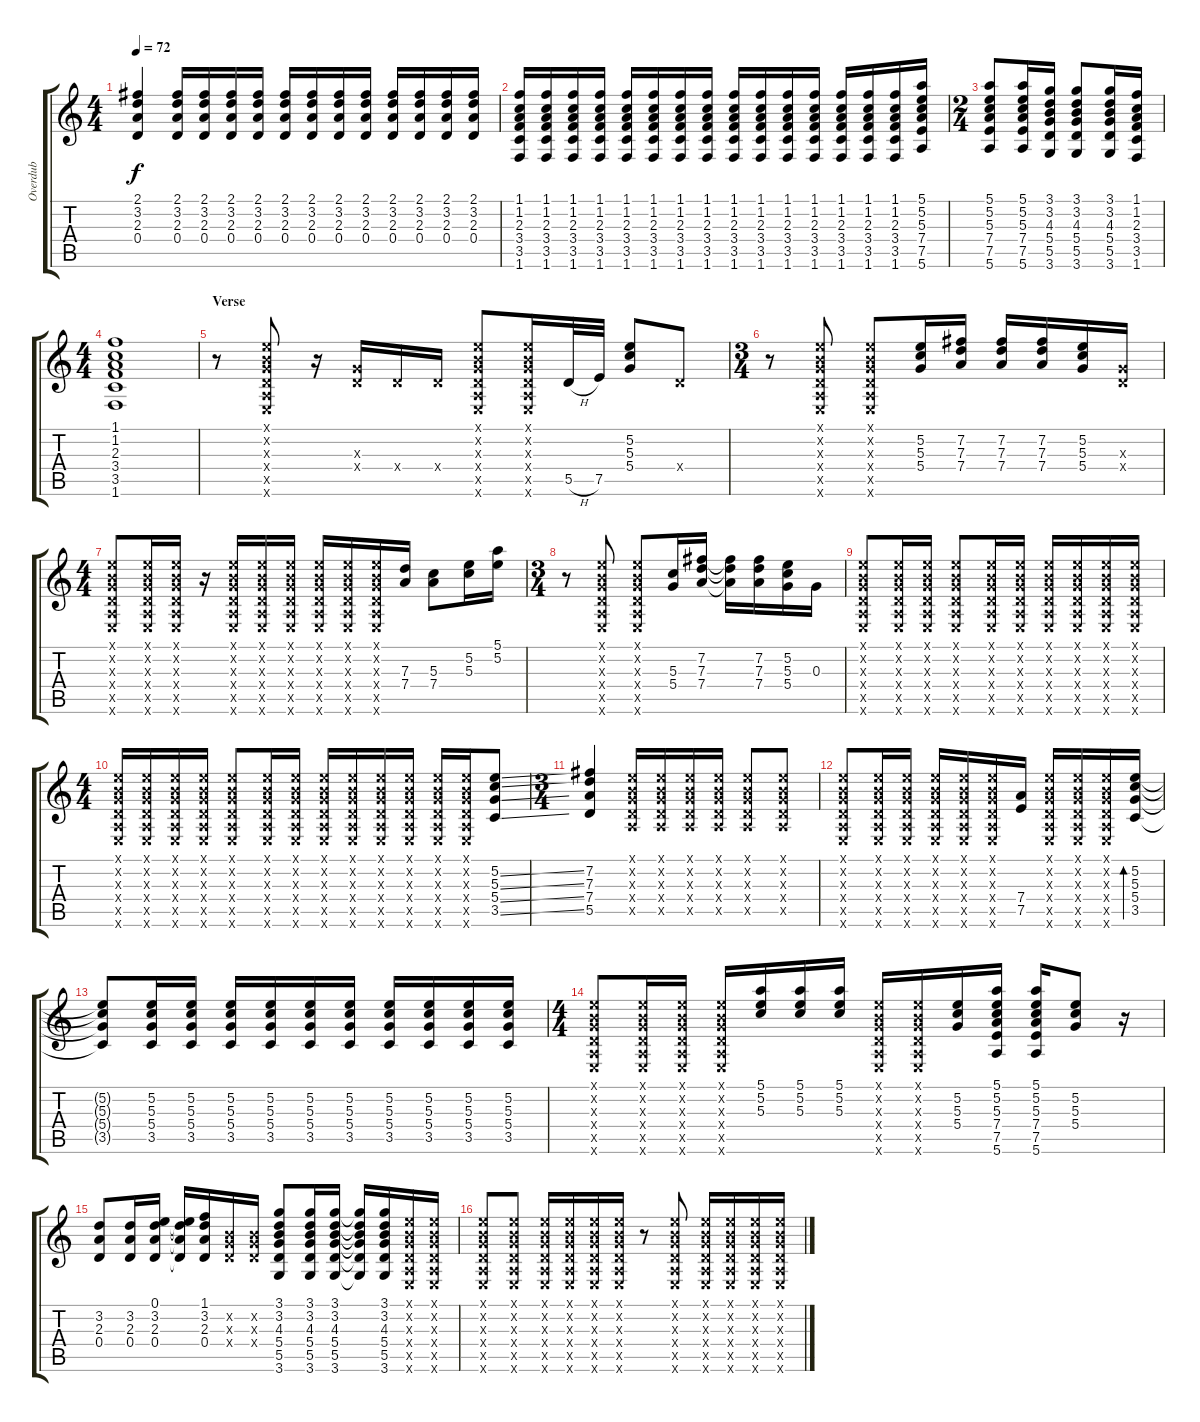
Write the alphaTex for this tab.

\track ("Overdub" "Overdub") {instrument electricguitarclean}
\staff {score tabs}
\tuning (E4 B3 G3 D3 A2 E2) {hide}
\ts (4 4)
\tempo 72
\clef g2
\ks c
(2.1 3.2 2.3 0.4).4{dy f} (2.1 3.2 2.3 0.4).16 (2.1 3.2 2.3 0.4).16 (2.1 3.2 2.3 0.4).16 (2.1 3.2 2.3 0.4).16 (2.1 3.2 2.3 0.4).16 (2.1 3.2 2.3 0.4).16 (2.1 3.2 2.3 0.4).16 (2.1 3.2 2.3 0.4).16 (2.1 3.2 2.3 0.4).16 (2.1 3.2 2.3 0.4).16 (2.1 3.2 2.3 0.4).16 (2.1 3.2 2.3 0.4).16 |
(1.1 1.2 2.3 3.4 3.5 1.6).16 (1.1 1.2 2.3 3.4 3.5 1.6).16 (1.1 1.2 2.3 3.4 3.5 1.6).16 (1.1 1.2 2.3 3.4 3.5 1.6).16 (1.1 1.2 2.3 3.4 3.5 1.6).16 (1.1 1.2 2.3 3.4 3.5 1.6).16 (1.1 1.2 2.3 3.4 3.5 1.6).16 (1.1 1.2 2.3 3.4 3.5 1.6).16 (1.1 1.2 2.3 3.4 3.5 1.6).16 (1.1 1.2 2.3 3.4 3.5 1.6).16 (1.1 1.2 2.3 3.4 3.5 1.6).16 (1.1 1.2 2.3 3.4 3.5 1.6).16 (1.1 1.2 2.3 3.4 3.5 1.6).16 (1.1 1.2 2.3 3.4 3.5 1.6).16 (1.1 1.2 2.3 3.4 3.5 1.6).16 (5.1 5.2 5.3 7.4 7.5 5.6).16 |
\ts (2 4)
(5.1 5.2 5.3 7.4 7.5 5.6).8 (5.1 5.2 5.3 7.4 7.5 5.6).16 (3.1 3.2 4.3 5.4 5.5 3.6).16 (3.1 3.2 4.3 5.4 5.5 3.6).8 (3.1 3.2 4.3 5.4 5.5 3.6).16 (1.1 1.2 2.3 3.4 3.5 1.6).16 |
\ts (4 4)
(1.1 1.2 2.3 3.4 3.5 1.6).1 |
\section ("" "Verse")
r.8 (0.1{x} 0.2{x} 0.3{x} 0.4{x} 0.5{x} 0.6{x}).8 r.16 (0.3{x} 0.4{x}).16 0.4{x}.16 0.4{x}.16 (0.1{x} 0.2{x} 0.3{x} 0.4{x} 0.5{x} 0.6{x}).8 (0.1{x} 0.2{x} 0.3{x} 0.4{x} 0.5{x} 0.6{x}).16 5.5{h}.32 7.5.32 (5.2 5.3 5.4).8 0.4{x}.8 |
\ts (3 4)
r.8 (0.1{x} 0.2{x} 0.3{x} 0.4{x} 0.5{x} 0.6{x}).8 (0.1{x} 0.2{x} 0.3{x} 0.4{x} 0.5{x} 0.6{x}).8 (5.2 5.3 5.4).16 (7.2 7.3 7.4).16 (7.2 7.3 7.4).16 (7.2 7.3 7.4).16 (5.2 5.3 5.4).16 (0.3{x} 0.4{x}).16 |
\ts (4 4)
(0.1{x} 0.2{x} 0.3{x} 0.4{x} 0.5{x} 0.6{x}).8 (0.1{x} 0.2{x} 0.3{x} 0.4{x} 0.5{x} 0.6{x}).16 (0.1{x} 0.2{x} 0.3{x} 0.4{x} 0.5{x} 0.6{x}).16 r.16 (0.1{x} 0.2{x} 0.3{x} 0.4{x} 0.5{x} 0.6{x}).16 (0.1{x} 0.2{x} 0.3{x} 0.4{x} 0.5{x} 0.6{x}).16 (0.1{x} 0.2{x} 0.3{x} 0.4{x} 0.5{x} 0.6{x}).16 (0.1{x} 0.2{x} 0.3{x} 0.4{x} 0.5{x} 0.6{x}).16 (0.1{x} 0.2{x} 0.3{x} 0.4{x} 0.5{x} 0.6{x}).16 (0.1{x} 0.2{x} 0.3{x} 0.4{x} 0.5{x} 0.6{x}).16 (7.3 7.4).16 (5.3 7.4).8 (5.2 5.3).16 (5.1 5.2).16 |
\ts (3 4)
r.8 (0.1{x} 0.2{x} 0.3{x} 0.4{x} 0.5{x} 0.6{x}).8 (0.1{x} 0.2{x} 0.3{x} 0.4{x} 0.5{x} 0.6{x}).8 (5.3 5.4).16 (7.2 7.3 7.4).16 (7.2{t} 7.3{t} 7.4{t}).16 (7.2 7.3 7.4).16 (5.2 5.3 5.4).16 0.3.16 |
(0.1{x} 0.2{x} 0.3{x} 0.4{x} 0.5{x} 0.6{x}).8 (0.1{x} 0.2{x} 0.3{x} 0.4{x} 0.5{x} 0.6{x}).16 (0.1{x} 0.2{x} 0.3{x} 0.4{x} 0.5{x} 0.6{x}).16 (0.1{x} 0.2{x} 0.3{x} 0.4{x} 0.5{x} 0.6{x}).8 (0.1{x} 0.2{x} 0.3{x} 0.4{x} 0.5{x} 0.6{x}).16 (0.1{x} 0.2{x} 0.3{x} 0.4{x} 0.5{x} 0.6{x}).16 (0.1{x} 0.2{x} 0.3{x} 0.4{x} 0.5{x} 0.6{x}).16 (0.1{x} 0.2{x} 0.3{x} 0.4{x} 0.5{x} 0.6{x}).16 (0.1{x} 0.2{x} 0.3{x} 0.4{x} 0.5{x} 0.6{x}).16 (0.1{x} 0.2{x} 0.3{x} 0.4{x} 0.5{x} 0.6{x}).16 |
\ts (4 4)
(0.1{x} 0.2{x} 0.3{x} 0.4{x} 0.5{x} 0.6{x}).16 (0.1{x} 0.2{x} 0.3{x} 0.4{x} 0.5{x} 0.6{x}).16 (0.1{x} 0.2{x} 0.3{x} 0.4{x} 0.5{x} 0.6{x}).16 (0.1{x} 0.2{x} 0.3{x} 0.4{x} 0.5{x} 0.6{x}).16 (0.1{x} 0.2{x} 0.3{x} 0.4{x} 0.5{x} 0.6{x}).8 (0.1{x} 0.2{x} 0.3{x} 0.4{x} 0.5{x} 0.6{x}).16 (0.1{x} 0.2{x} 0.3{x} 0.4{x} 0.5{x} 0.6{x}).16 (0.1{x} 0.2{x} 0.3{x} 0.4{x} 0.5{x} 0.6{x}).16 (0.1{x} 0.2{x} 0.3{x} 0.4{x} 0.5{x} 0.6{x}).16 (0.1{x} 0.2{x} 0.3{x} 0.4{x} 0.5{x} 0.6{x}).16 (0.1{x} 0.2{x} 0.3{x} 0.4{x} 0.5{x} 0.6{x}).16 (0.1{x} 0.2{x} 0.3{x} 0.4{x} 0.5{x} 0.6{x}).16 (0.1{x} 0.2{x} 0.3{x} 0.4{x} 0.5{x} 0.6{x}).16 (5.2{ss} 5.3{ss} 5.4{ss} 3.5{ss}).8 |
\ts (3 4)
(7.2 7.3 7.4 5.5).4 (0.1{x} 0.2{x} 0.3{x} 0.4{x} 0.5{x}).16 (0.1{x} 0.2{x} 0.3{x} 0.4{x} 0.5{x}).16 (0.1{x} 0.2{x} 0.3{x} 0.4{x} 0.5{x}).16 (0.1{x} 0.2{x} 0.3{x} 0.4{x} 0.5{x}).16 (0.1{x} 0.2{x} 0.3{x} 0.4{x} 0.5{x}).8 (0.1{x} 0.2{x} 0.3{x} 0.4{x} 0.5{x}).8 |
(0.1{x} 0.2{x} 0.3{x} 0.4{x} 0.5{x} 0.6{x}).8 (0.1{x} 0.2{x} 0.3{x} 0.4{x} 0.5{x} 0.6{x}).16 (0.1{x} 0.2{x} 0.3{x} 0.4{x} 0.5{x} 0.6{x}).16 (0.1{x} 0.2{x} 0.3{x} 0.4{x} 0.5{x} 0.6{x}).16 (0.1{x} 0.2{x} 0.3{x} 0.4{x} 0.5{x} 0.6{x}).16 (0.1{x} 0.2{x} 0.3{x} 0.4{x} 0.5{x} 0.6{x}).16 (7.4 7.5).16 (0.1{x} 0.2{x} 0.3{x} 0.4{x} 0.5{x} 0.6{x}).16 (0.1{x} 0.2{x} 0.3{x} 0.4{x} 0.5{x} 0.6{x}).16 (0.1{x} 0.2{x} 0.3{x} 0.4{x} 0.5{x} 0.6{x}).16 (5.2 5.3 5.4 3.5).16{bd 120} |
(5.2{t} 5.3{t} 5.4{t} 3.5{t}).8 (5.2 5.3 5.4 3.5).16 (5.2 5.3 5.4 3.5).16 (5.2 5.3 5.4 3.5).16 (5.2 5.3 5.4 3.5).16 (5.2 5.3 5.4 3.5).16 (5.2 5.3 5.4 3.5).16 (5.2 5.3 5.4 3.5).16 (5.2 5.3 5.4 3.5).16 (5.2 5.3 5.4 3.5).16 (5.2 5.3 5.4 3.5).16 |
\ts (4 4)
(0.1{x} 0.2{x} 0.3{x} 0.4{x} 0.5{x} 0.6{x}).8 (0.1{x} 0.2{x} 0.3{x} 0.4{x} 0.5{x} 0.6{x}).16 (0.1{x} 0.2{x} 0.3{x} 0.4{x} 0.5{x} 0.6{x}).16 (0.1{x} 0.2{x} 0.3{x} 0.4{x} 0.5{x} 0.6{x}).16 (5.1 5.2 5.3).16 (5.1 5.2 5.3).16 (5.1 5.2 5.3).16 (0.1{x} 0.2{x} 0.3{x} 0.4{x} 0.5{x} 0.6{x}).16 (0.1{x} 0.2{x} 0.3{x} 0.4{x} 0.5{x} 0.6{x}).16 (5.2 5.3 5.4).16 (5.1 5.2 5.3 7.4 7.5 5.6).16 (5.1 5.2 5.3 7.4 7.5 5.6).16 (5.2 5.3 5.4).8 r.16 |
(3.2 2.3 0.4).8 (3.2 2.3 0.4).16 (0.1 3.2 2.3 0.4).16 (0.1{t} 3.2{t} 2.3{t} 0.4{t}).16 (1.1 3.2 2.3 0.4).16 (0.2{x} 0.3{x} 0.4{x}).16 (0.2{x} 0.3{x} 0.4{x}).16 (3.1 3.2 4.3 5.4 5.5 3.6).8 (3.1 3.2 4.3 5.4 5.5 3.6).16 (3.1 3.2 4.3 5.4 5.5 3.6).16 (3.1{t} 3.2{t} 4.3{t} 5.4{t} 5.5{t} 3.6{t}).16 (3.1 3.2 4.3 5.4 5.5 3.6).16 (0.1{x} 0.2{x} 0.3{x} 0.4{x} 0.5{x} 0.6{x}).16 (0.1{x} 0.2{x} 0.3{x} 0.4{x} 0.5{x} 0.6{x}).16 |
(0.1{x} 0.2{x} 0.3{x} 0.4{x} 0.5{x} 0.6{x}).8 (0.1{x} 0.2{x} 0.3{x} 0.4{x} 0.5{x} 0.6{x}).8 (0.1{x} 0.2{x} 0.3{x} 0.4{x} 0.5{x} 0.6{x}).16 (0.1{x} 0.2{x} 0.3{x} 0.4{x} 0.5{x} 0.6{x}).16 (0.1{x} 0.2{x} 0.3{x} 0.4{x} 0.5{x} 0.6{x}).16 (0.1{x} 0.2{x} 0.3{x} 0.4{x} 0.5{x} 0.6{x}).16 r.8 (0.1{x} 0.2{x} 0.3{x} 0.4{x} 0.5{x} 0.6{x}).8 (0.1{x} 0.2{x} 0.3{x} 0.4{x} 0.5{x} 0.6{x}).16 (0.1{x} 0.2{x} 0.3{x} 0.4{x} 0.5{x} 0.6{x}).16 (0.1{x} 0.2{x} 0.3{x} 0.4{x} 0.5{x} 0.6{x}).16 (0.1{x} 0.2{x} 0.3{x} 0.4{x} 0.5{x} 0.6{x}).16
